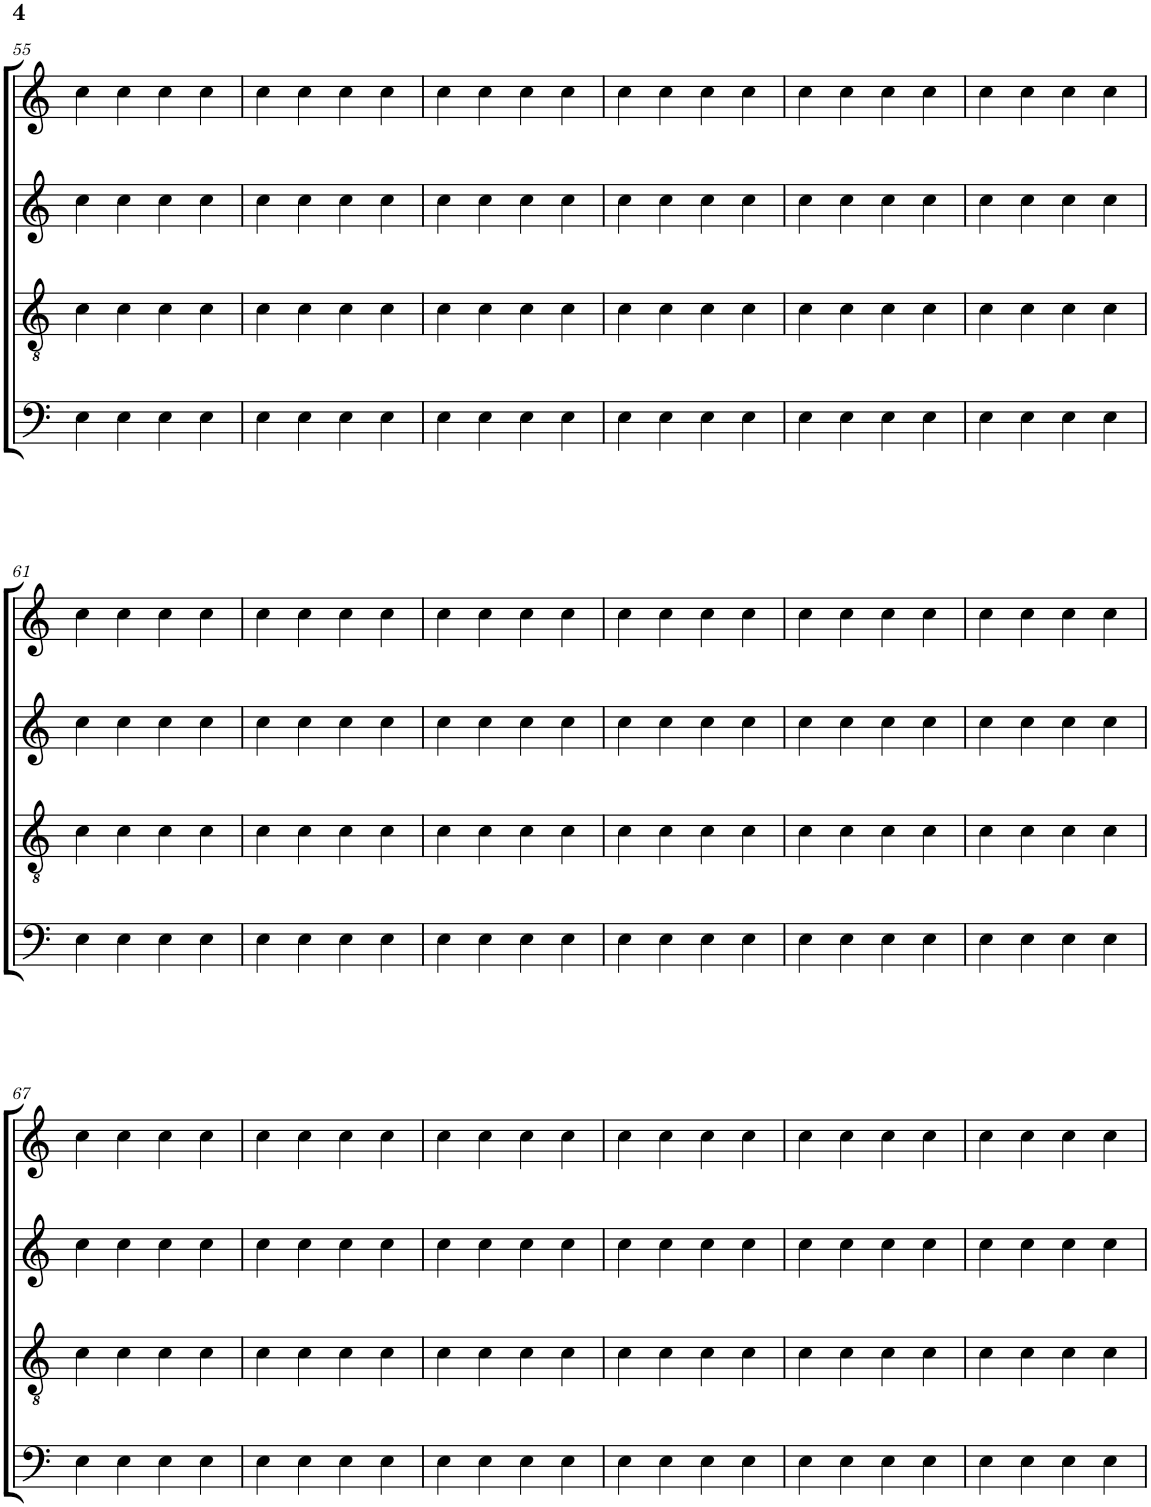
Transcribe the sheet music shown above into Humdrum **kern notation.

**kern	**kern	**kern	**kern
*part4	*part3	*part2	*part1
*staff4	*staff3	*staff2	*staff1
*I"B	*I"T	*I"A	*I"S
!!LO:PB:g=z
*clefF4	*clefGv2	*clefG2	*clefG2
*k[]	*k[]	*k[]	*k[]
*M4/4	*M4/4	*M4/4	*M4/4
=55	=55	=55	=55
4E\	4c\	4cc\	4cc\
4E\	4c\	4cc\	4cc\
4E\	4c\	4cc\	4cc\
4E\	4c\	4cc\	4cc\
=56	=56	=56	=56
4E\	4c\	4cc\	4cc\
4E\	4c\	4cc\	4cc\
4E\	4c\	4cc\	4cc\
4E\	4c\	4cc\	4cc\
=57	=57	=57	=57
4E\	4c\	4cc\	4cc\
4E\	4c\	4cc\	4cc\
4E\	4c\	4cc\	4cc\
4E\	4c\	4cc\	4cc\
=58	=58	=58	=58
4E\	4c\	4cc\	4cc\
4E\	4c\	4cc\	4cc\
4E\	4c\	4cc\	4cc\
4E\	4c\	4cc\	4cc\
=59	=59	=59	=59
4E\	4c\	4cc\	4cc\
4E\	4c\	4cc\	4cc\
4E\	4c\	4cc\	4cc\
4E\	4c\	4cc\	4cc\
=60	=60	=60	=60
4E\	4c\	4cc\	4cc\
4E\	4c\	4cc\	4cc\
4E\	4c\	4cc\	4cc\
4E\	4c\	4cc\	4cc\
!!LO:LB:g=z
=61	=61	=61	=61
4E\	4c\	4cc\	4cc\
4E\	4c\	4cc\	4cc\
4E\	4c\	4cc\	4cc\
4E\	4c\	4cc\	4cc\
=62	=62	=62	=62
4E\	4c\	4cc\	4cc\
4E\	4c\	4cc\	4cc\
4E\	4c\	4cc\	4cc\
4E\	4c\	4cc\	4cc\
=63	=63	=63	=63
4E\	4c\	4cc\	4cc\
4E\	4c\	4cc\	4cc\
4E\	4c\	4cc\	4cc\
4E\	4c\	4cc\	4cc\
=64	=64	=64	=64
4E\	4c\	4cc\	4cc\
4E\	4c\	4cc\	4cc\
4E\	4c\	4cc\	4cc\
4E\	4c\	4cc\	4cc\
=65	=65	=65	=65
4E\	4c\	4cc\	4cc\
4E\	4c\	4cc\	4cc\
4E\	4c\	4cc\	4cc\
4E\	4c\	4cc\	4cc\
=66	=66	=66	=66
4E\	4c\	4cc\	4cc\
4E\	4c\	4cc\	4cc\
4E\	4c\	4cc\	4cc\
4E\	4c\	4cc\	4cc\
!!LO:LB:g=z
=67	=67	=67	=67
4E\	4c\	4cc\	4cc\
4E\	4c\	4cc\	4cc\
4E\	4c\	4cc\	4cc\
4E\	4c\	4cc\	4cc\
=68	=68	=68	=68
4E\	4c\	4cc\	4cc\
4E\	4c\	4cc\	4cc\
4E\	4c\	4cc\	4cc\
4E\	4c\	4cc\	4cc\
=69	=69	=69	=69
4E\	4c\	4cc\	4cc\
4E\	4c\	4cc\	4cc\
4E\	4c\	4cc\	4cc\
4E\	4c\	4cc\	4cc\
=70	=70	=70	=70
4E\	4c\	4cc\	4cc\
4E\	4c\	4cc\	4cc\
4E\	4c\	4cc\	4cc\
4E\	4c\	4cc\	4cc\
=71	=71	=71	=71
4E\	4c\	4cc\	4cc\
4E\	4c\	4cc\	4cc\
4E\	4c\	4cc\	4cc\
4E\	4c\	4cc\	4cc\
=72	=72	=72	=72
4E\	4c\	4cc\	4cc\
4E\	4c\	4cc\	4cc\
4E\	4c\	4cc\	4cc\
4E\	4c\	4cc\	4cc\
=	=	=	=
*-	*-	*-	*-
